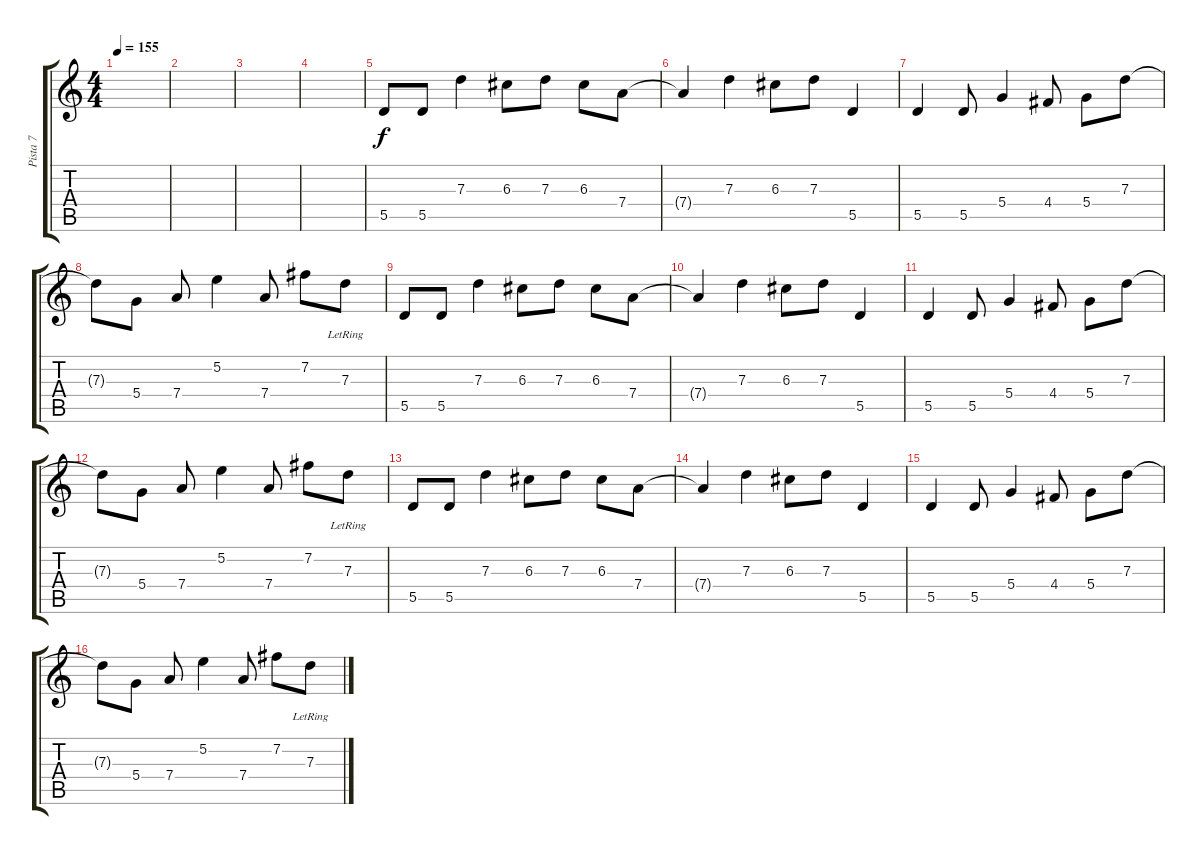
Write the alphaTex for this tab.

\track ("Pista 7" "Pista 7") {instrument electricguitarjazz}
\staff {score tabs}
\tuning (E4 B3 G3 D3 A2 E2) {hide}
\ts (4 4)
\tempo 155
\clef g2
\ks c
|
|
|
|
5.5.8 5.5.8 7.3.4 6.3.8 7.3.8 6.3.8 7.4.8 |
7.4{t}.4 7.3.4 6.3.8 7.3.8 5.5.4 |
5.5.4 5.5.8 5.4.4 4.4.8 5.4.8 7.3.8 |
7.3{t}.8 5.4.8 7.4.8 5.2.4 7.4.8 7.2.8 7.3{lr}.8 |
5.5.8 5.5.8 7.3.4 6.3.8 7.3.8 6.3.8 7.4.8 |
7.4{t}.4 7.3.4 6.3.8 7.3.8 5.5.4 |
5.5.4 5.5.8 5.4.4 4.4.8 5.4.8 7.3.8 |
7.3{t}.8 5.4.8 7.4.8 5.2.4 7.4.8 7.2.8 7.3{lr}.8 |
5.5.8 5.5.8 7.3.4 6.3.8 7.3.8 6.3.8 7.4.8 |
7.4{t}.4 7.3.4 6.3.8 7.3.8 5.5.4 |
5.5.4 5.5.8 5.4.4 4.4.8 5.4.8 7.3.8 |
7.3{t}.8 5.4.8 7.4.8 5.2.4 7.4.8 7.2.8 7.3{lr}.8
